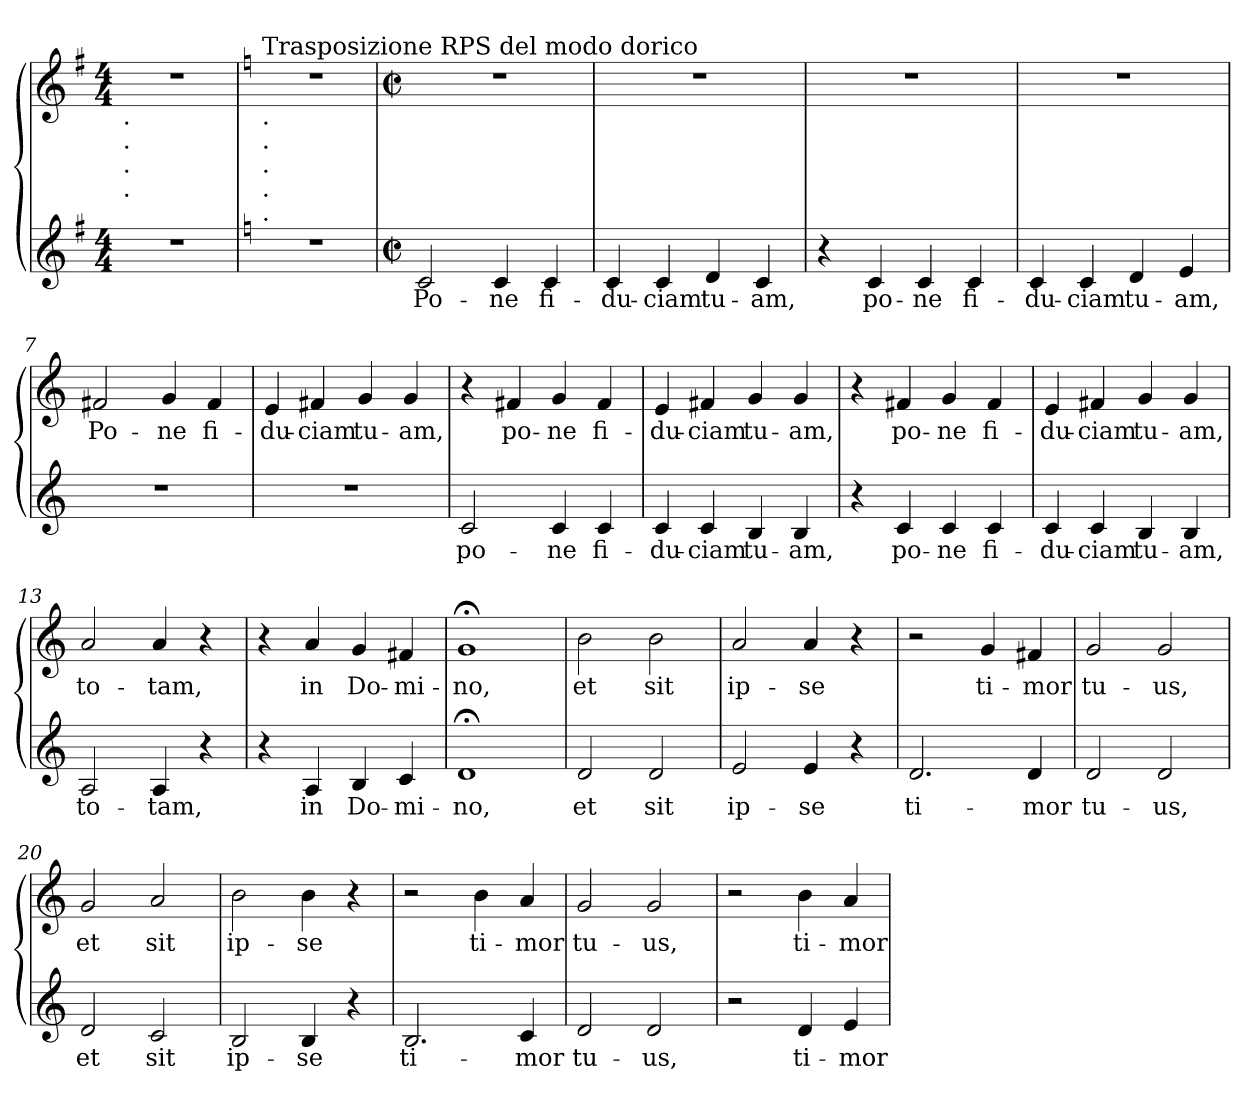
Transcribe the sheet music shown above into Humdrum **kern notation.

**kern	**text	**kern	**text
*part2	*part2	*part1	*part1
*staff2	*staff2	*staff1	*staff1
*clefG2	*	*clefG2	*
*k[f#]	*	*k[f#]	*
*G:	*	*G:	*
*M4/4	*	*M4/4	*
=1	=1	=1	=1
!	!	!LO:TX:b:t=.	!
!	!	!LO:TX:b:t=.	!
!	!	!LO:TX:b:t=.	!
!	!	!LO:TX:b:t=.	!
1r	.	1r	.
!!LO:LB:g=z
=2	=2	=2	=2
*k[]	*	*k[]	*
*C:	*	*C:	*
!	!	!LO:TX:a:t=Trasposizione RPS del modo dorico	!
!	!	!LO:TX:b:t=.	!
!	!	!LO:TX:b:t=.	!
!	!	!LO:TX:b:t=.	!
!	!	!LO:TX:b:t=.	!
!	!	!LO:TX:b:t=.	!
1r	.	1r	.
!!LO:LB:g=z
=3	=3	=3	=3
*M2/2	*	*M2/2	*
*met(c|)	*	*met(c|)	*
!	!LO:LY:b	!	!
2c/	Po-	1r	.
!	!LO:LY:b	!	!
4c/	-ne	.	.
!	!LO:LY:b	!	!
4c/	fi-	.	.
=4	=4	=4	=4
!	!LO:LY:b	!	!
4c/	-du-	1r	.
!	!LO:LY:b	!	!
4c/	-ciam	.	.
!	!LO:LY:b	!	!
4d/	tu-	.	.
!	!LO:LY:b	!	!
4c/	-am,	.	.
=5	=5	=5	=5
4r	.	1r	.
!	!LO:LY:b	!	!
4c/	po-	.	.
!	!LO:LY:b	!	!
4c/	-ne	.	.
!	!LO:LY:b	!	!
4c/	fi-	.	.
=6	=6	=6	=6
!	!LO:LY:b	!	!
4c/	-du-	1r	.
!	!LO:LY:b	!	!
4c/	-ciam	.	.
!	!LO:LY:b	!	!
4d/	tu-	.	.
!	!LO:LY:b	!	!
4e/	-am,	.	.
=7	=7	=7	=7
!	!	!	!LO:LY:b
1r	.	2f#X/	Po-
!	!	!	!LO:LY:b
.	.	4g/	-ne
!	!	!	!LO:LY:b
.	.	4f#/	fi-
=8	=8	=8	=8
!	!	!	!LO:LY:b
1r	.	4e/	-du-
!	!	!	!LO:LY:b
.	.	4f#X/	-ciam
!	!	!	!LO:LY:b
.	.	4g/	tu-
!	!	!	!LO:LY:b
.	.	4g/	-am,
!!LO:LB:g=z
=9	=9	=9	=9
!	!LO:LY:b	!	!
2c/	po-	4r	.
!	!	!	!LO:LY:b
.	.	4f#X/	po-
!	!LO:LY:b	!	!LO:LY:b
4c/	-ne	4g/	-ne
!	!LO:LY:b	!	!LO:LY:b
4c/	fi-	4f#/	fi-
=10	=10	=10	=10
!	!LO:LY:b	!	!LO:LY:b
4c/	-du-	4e/	-du-
!	!LO:LY:b	!	!LO:LY:b
4c/	-ciam	4f#X/	-ciam
!	!LO:LY:b	!	!LO:LY:b
4B/	tu-	4g/	tu-
!	!LO:LY:b	!	!LO:LY:b
4B/	-am,	4g/	-am,
=11	=11	=11	=11
4r	.	4r	.
!	!LO:LY:b	!	!LO:LY:b
4c/	po-	4f#X/	po-
!	!LO:LY:b	!	!LO:LY:b
4c/	-ne	4g/	-ne
!	!LO:LY:b	!	!LO:LY:b
4c/	fi-	4f#/	fi-
=12	=12	=12	=12
!	!LO:LY:b	!	!LO:LY:b
4c/	-du-	4e/	-du-
!	!LO:LY:b	!	!LO:LY:b
4c/	-ciam	4f#X/	-ciam
!	!LO:LY:b	!	!LO:LY:b
4B/	tu-	4g/	tu-
!	!LO:LY:b	!	!LO:LY:b
4B/	-am,	4g/	-am,
=13	=13	=13	=13
!	!LO:LY:b	!	!LO:LY:b
2A/	to-	2a/	to-
!	!LO:LY:b	!	!LO:LY:b
4A/	-tam,	4a/	-tam,
4r	.	4r	.
=14	=14	=14	=14
4r	.	4r	.
!	!LO:LY:b	!	!LO:LY:b
4A/	in	4a/	in
!	!LO:LY:b	!	!LO:LY:b
4B/	Do-	4g/	Do-
!	!LO:LY:b	!	!LO:LY:b
4c/	-mi-	4f#X/	-mi-
=15	=15	=15	=15
!	!LO:LY:b	!	!LO:LY:b
1d;	-no,	1g;	-no,
!!LO:PB:g=z
=16	=16	=16	=16
!	!LO:LY:b	!	!LO:LY:b
2d/	et	2b\	et
!	!LO:LY:b	!	!LO:LY:b
2d/	sit	2b\	sit
=17	=17	=17	=17
!	!LO:LY:b	!	!LO:LY:b
2e/	ip-	2a/	ip-
!	!LO:LY:b	!	!LO:LY:b
4e/	-se	4a/	-se
4r	.	4r	.
=18	=18	=18	=18
!	!LO:LY:b	!	!
2.d/	ti-	2r	.
!	!	!	!LO:LY:b
.	.	4g/	ti-
!	!LO:LY:b	!	!LO:LY:b
4d/	-mor	4f#X/	-mor
=19	=19	=19	=19
!	!LO:LY:b	!	!LO:LY:b
2d/	tu-	2g/	tu-
!	!LO:LY:b	!	!LO:LY:b
2d/	-us,	2g/	-us,
=20	=20	=20	=20
!	!LO:LY:b	!	!LO:LY:b
2d/	et	2g/	et
!	!LO:LY:b	!	!LO:LY:b
2c/	sit	2a/	sit
=21	=21	=21	=21
!	!LO:LY:b	!	!LO:LY:b
2B/	ip-	2b\	ip-
!	!LO:LY:b	!	!LO:LY:b
4B/	-se	4b\	-se
4r	.	4r	.
=22	=22	=22	=22
!	!LO:LY:b	!	!
2.B/	ti-	2r	.
!	!	!	!LO:LY:b
.	.	4b\	ti-
!	!LO:LY:b	!	!LO:LY:b
4c/	-mor	4a/	-mor
=23	=23	=23	=23
!	!LO:LY:b	!	!LO:LY:b
2d/	tu-	2g/	tu-
!	!LO:LY:b	!	!LO:LY:b
2d/	-us,	2g/	-us,
=24	=24	=24	=24
2r	.	2r	.
!	!LO:LY:b	!	!LO:LY:b
4d/	ti-	4b\	ti-
!	!LO:LY:b	!	!LO:LY:b
4e/	-mor	4a/	-mor
=	=	=	=
*-	*-	*-	*-
